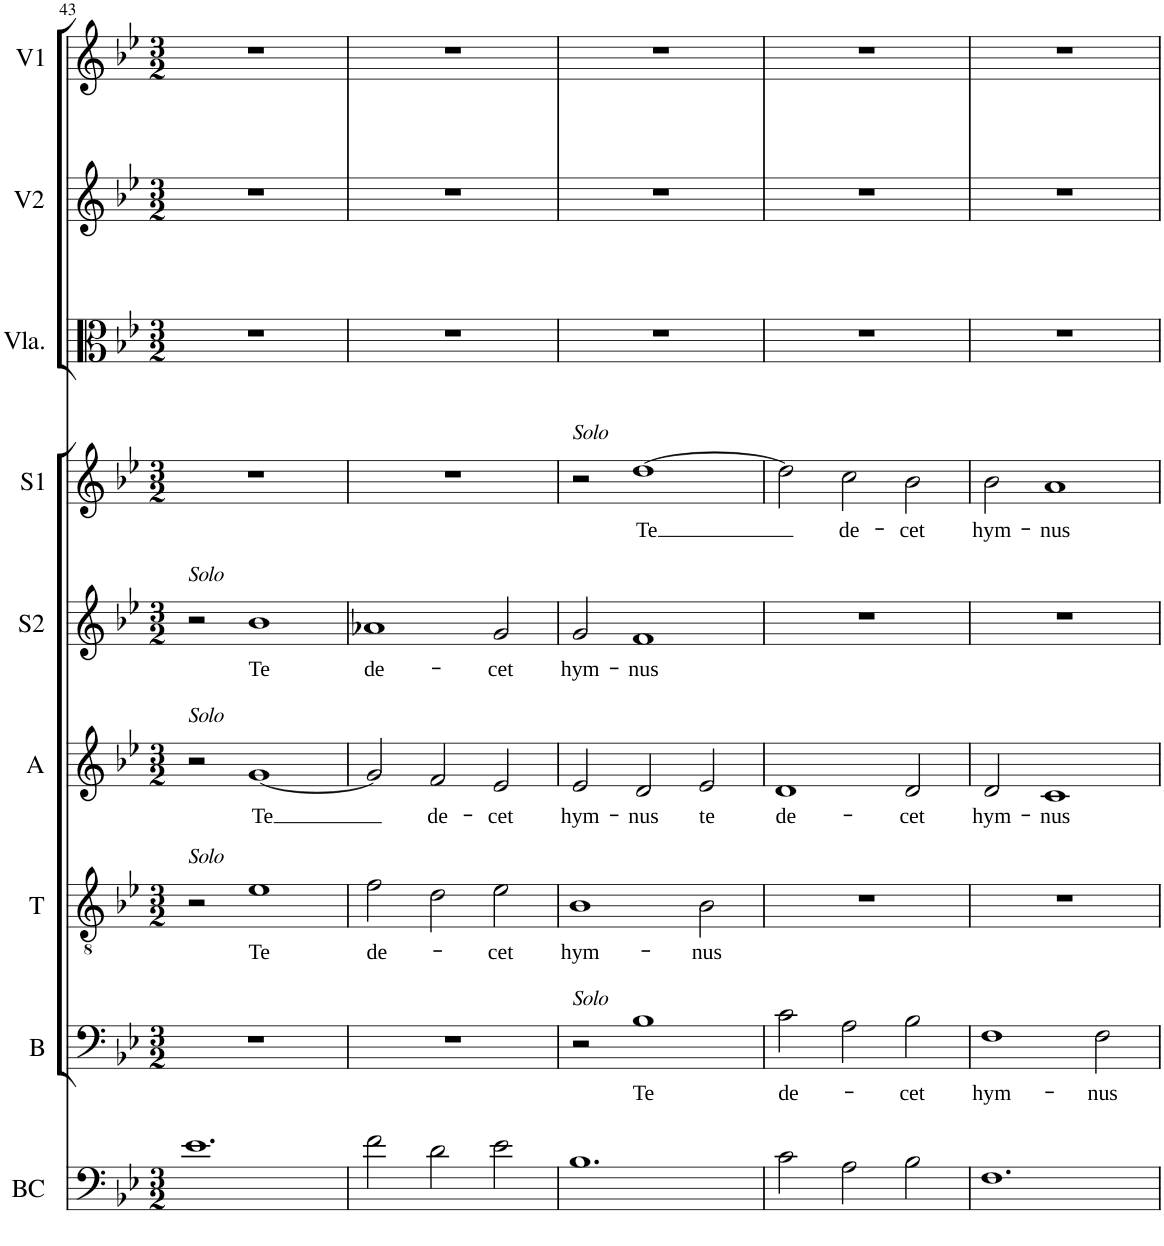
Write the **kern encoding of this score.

**kern	**kern	**text	**kern	**text	**kern	**text	**kern	**text	**kern	**text	**kern	**kern	**kern
*part9	*part8	*part8	*part7	*part7	*part6	*part6	*part5	*part5	*part4	*part4	*part3	*part2	*part1
*staff9	*staff8	*staff8	*staff7	*staff7	*staff6	*staff6	*staff5	*staff5	*staff4	*staff4	*staff3	*staff2	*staff1
*I"Fondau	*I"Basso	*	*I"Tenore	*	*I"Alto	*	*I"Soprano  II	*	*I"Soprano  I	*	*I"Viola	*I"Violin  II	*I"Violin  I
*	*I'B	*	*I'T	*	*I'A	*	*I'S2	*	*I'S1	*	*I'Vla.	*I'V2	*I'V1
!!LO:PB:g=z
*clefF4	*clefF4	*	*clefC4	*	*clefC3	*	*clefC1	*	*clefC1	*	*clefC3	*clefG2	*clefG2
*k[b-e-]	*k[b-e-]	*	*k[b-e-]	*	*k[b-e-]	*	*k[b-e-]	*	*k[b-e-]	*	*k[b-e-]	*k[b-e-]	*k[b-e-]
*B-:	*B-:	*	*B-:	*	*B-:	*	*B-:	*	*B-:	*	*B-:	*B-:	*B-:
*M3/2	*M3/2	*	*M3/2	*	*M3/2	*	*M3/2	*	*M3/2	*	*M3/2	*M3/2	*M3/2
=43	=43	=43	=43	=43	=43	=43	=43	=43	=43	=43	=43	=43	=43
!	!	!	!	!	!	!	!LO:TX:a:i:t=Solo	!	!	!	!	!	!
!	!	!	!	!	!LO:TX:a:i:t=Solo	!	!	!	!	!	!	!	!
!	!	!	!LO:TX:a:i:t=Solo	!	!	!	!	!	!	!	!	!	!
1.e-	1.r	.	2r	.	2r	.	2r	.	1.r	.	1.r	1.r	1.r
!	!	!	!	!LO:LY:b	!	!LO:LY:b	!	!LO:LY:b	!	!	!	!	!
.	.	.	1e-	Te	[1g	Te	1b-	Te	.	.	.	.	.
=44	=44	=44	=44	=44	=44	=44	=44	=44	=44	=44	=44	=44	=44
!	!	!	!	!LO:LY:b	!	!	!	!LO:LY:b	!	!	!	!	!
2f\	1.r	.	2f\	de-	2g/]	.	1a-X	de-	1.r	.	1.r	1.r	1.r
!	!	!	!	!	!	!LO:LY:b	!	!	!	!	!	!	!
2d\	.	.	2d\	.	2f/	de-	.	.	.	.	.	.	.
!	!	!	!	!LO:LY:b	!	!LO:LY:b	!	!LO:LY:b	!	!	!	!	!
2e-\	.	.	2e-\	-cet	2e-/	-cet	2g/	-cet	.	.	.	.	.
=45	=45	=45	=45	=45	=45	=45	=45	=45	=45	=45	=45	=45	=45
!	!	!	!	!	!	!	!	!	!LO:TX:a:i:t=Solo	!	!	!	!
!	!LO:TX:a:i:t=Solo	!	!	!	!	!	!	!	!	!	!	!	!
!	!	!	!	!LO:LY:b	!	!LO:LY:b	!	!LO:LY:b	!	!	!	!	!
1.B-	2r	.	1B-	hym-	2e-/	hym-	2g/	hym-	2r	.	1.r	1.r	1.r
!	!	!LO:LY:b	!	!	!	!LO:LY:b	!	!LO:LY:b	!	!LO:LY:b	!	!	!
.	1B-	Te	.	.	2d/	-nus	1f	-nus	[1dd	Te	.	.	.
!	!	!	!	!LO:LY:b	!	!LO:LY:b	!	!	!	!	!	!	!
.	.	.	2B-\	-nus	2e-/	te	.	.	.	.	.	.	.
=46	=46	=46	=46	=46	=46	=46	=46	=46	=46	=46	=46	=46	=46
!	!	!LO:LY:b	!	!	!	!LO:LY:b	!	!	!	!	!	!	!
2c\	2c\	de-	1.r	.	1d	de-	1.r	.	2dd\]	.	1.r	1.r	1.r
!	!	!	!	!	!	!	!	!	!	!LO:LY:b	!	!	!
2A\	2A\	.	.	.	.	.	.	.	2cc\	de-	.	.	.
!	!	!LO:LY:b	!	!	!	!LO:LY:b	!	!	!	!LO:LY:b	!	!	!
2B-\	2B-\	-cet	.	.	2d/	-cet	.	.	2b-\	-cet	.	.	.
=47	=47	=47	=47	=47	=47	=47	=47	=47	=47	=47	=47	=47	=47
!	!	!LO:LY:b	!	!	!	!LO:LY:b	!	!	!	!LO:LY:b	!	!	!
1.F	1F	hym-	1.r	.	2d/	hym-	1.r	.	2b-\	hym-	1.r	1.r	1.r
!	!	!	!	!	!	!LO:LY:b	!	!	!	!LO:LY:b	!	!	!
.	.	.	.	.	1c	-nus	.	.	1a	-nus	.	.	.
!	!	!LO:LY:b	!	!	!	!	!	!	!	!	!	!	!
.	2F\	-nus	.	.	.	.	.	.	.	.	.	.	.
=	=	=	=	=	=	=	=	=	=	=	=	=	=
*-	*-	*-	*-	*-	*-	*-	*-	*-	*-	*-	*-	*-	*-
